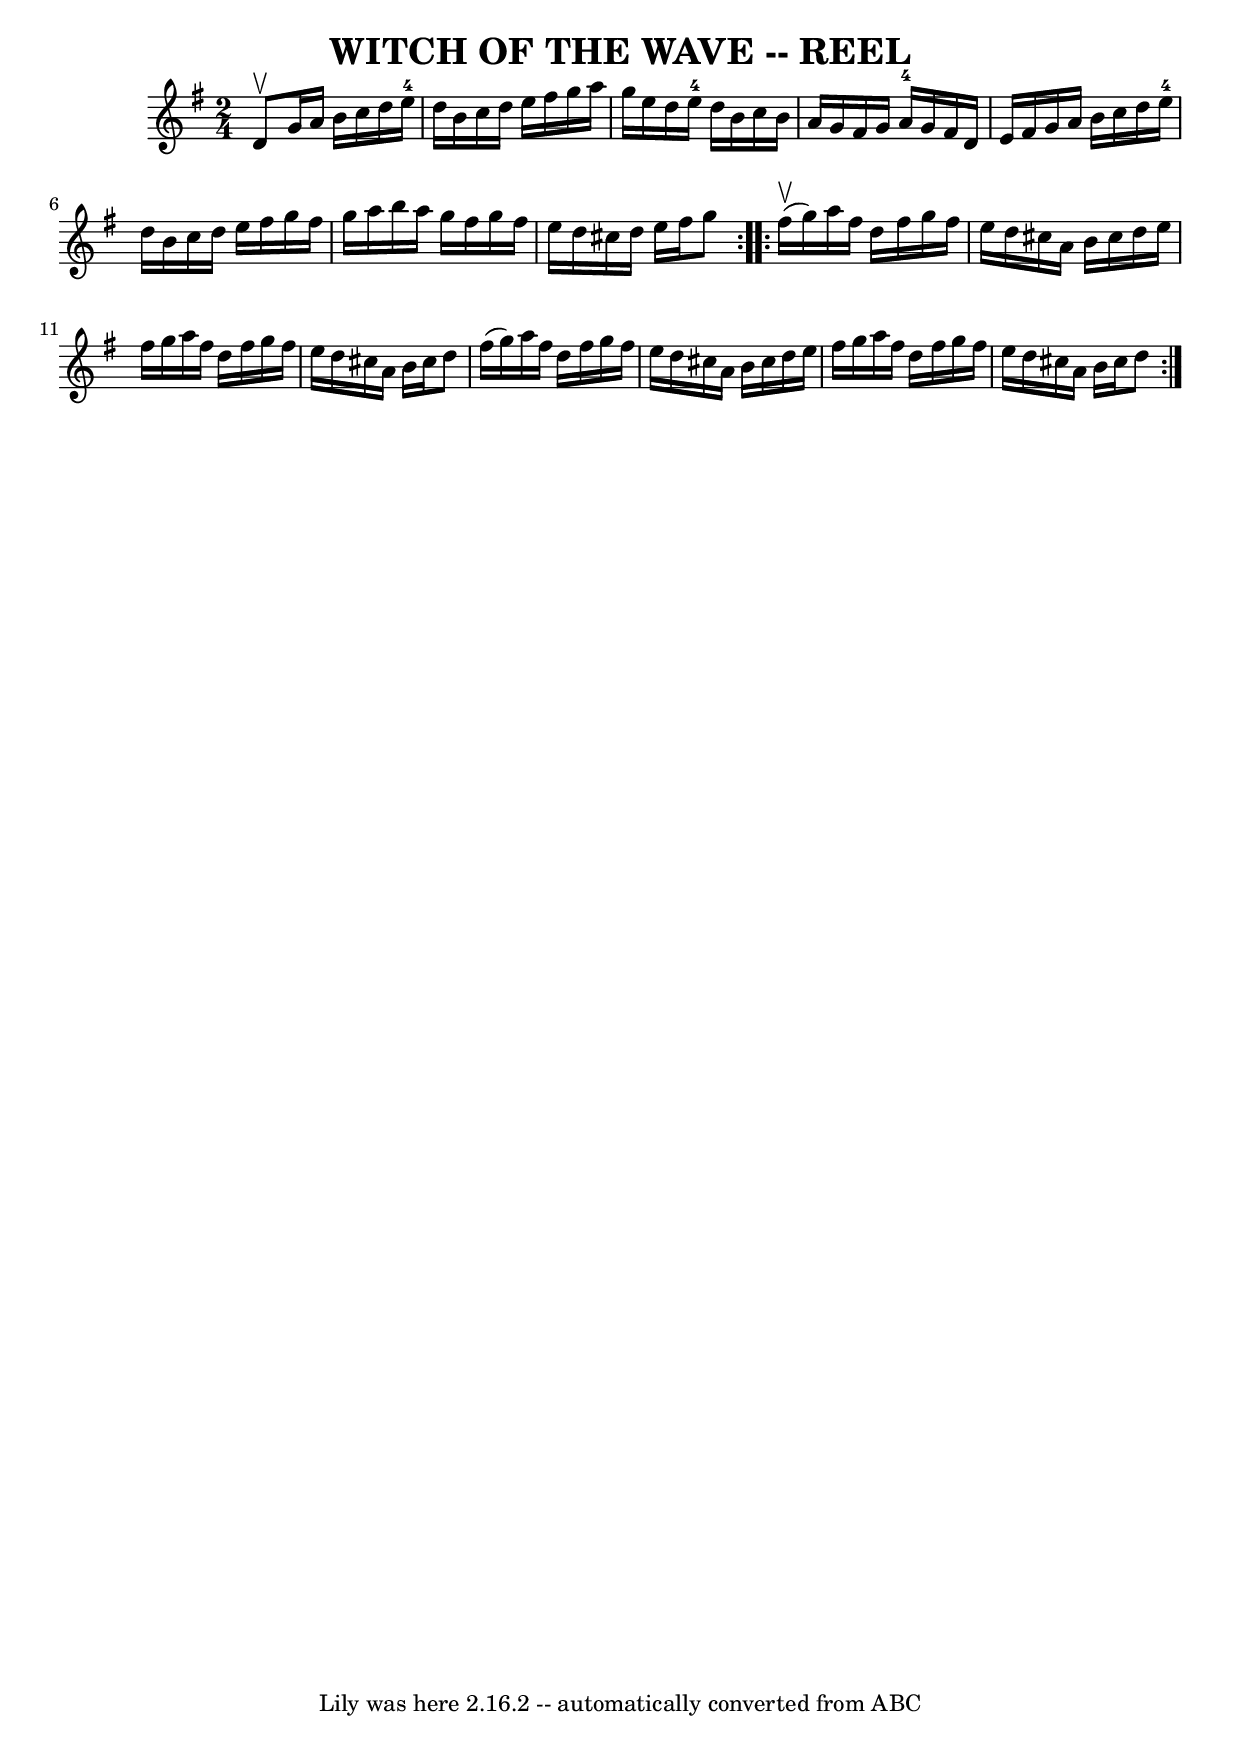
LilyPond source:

\version "2.16.2"
\include "Mammoth.ily"
\header {
	%% book = "Ryan's Mammoth Collection of Fiddle Tunes"
	crossRefNumber = "1"
	footnotes = ""
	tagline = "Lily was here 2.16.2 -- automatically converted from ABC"
	title = "WITCH OF THE WAVE -- REEL"
}
voicedefault =  {


\repeat volta 2 {
\time 2/4 
\key g \major d'8^\upbow   |
 g'16 a'16 b'16    
c''16 d''16 e''16-4 d''16 b'16    |
 c''16 d''16    
e''16 fis''16 g''16 a''16 g''16 e''16    |
 d''16    
e''16-4 d''16 b'16 c''16 b'16 a'16 g'16    |
   
fis'16 g'16 a'16-4 g'16 fis'16 d'16 e'16 fis'16    
|
 g'16 a'16 b'16 c''16 d''16 e''16-4 d''16    
b'16    |
 c''16 d''16 e''16 fis''16 g''16 fis''16    
g''16 a''16    |
 b''16 a''16 g''16 fis''16 g''16    
fis''16 e''16 d''16    |
 cis''16 d''16 e''16 fis''16    
g''8    }     \repeat volta 2 { fis''16 (^\upbow g''16)   |
     
a''16 fis''16 d''16 fis''16 g''16 fis''16 e''16 d''16    
|
 cis''16 a'16 b'16 cis''16 d''16 e''16 fis''16    
g''16    |
 a''16 fis''16 d''16 fis''16 g''16 fis''16    
e''16 d''16    |
 cis''16 a'16 b'16 cis''16 d''8    
fis''16 (g''16)   |
 a''16 fis''16 d''16 fis''16    
g''16 fis''16 e''16 d''16    |
 cis''16 a'16 b'16    
cis''16 d''16 e''16 fis''16 g''16    |
 a''16 fis''16    
d''16 fis''16 g''16 fis''16 e''16 d''16    |
 cis''16    
a'16 b'16 cis''16 d''8    }   
}

\score{
    <<

	\context Staff="default"
	{
	    \voicedefault 
	}

    >>
	\layout {
	}
	\midi {}
}
